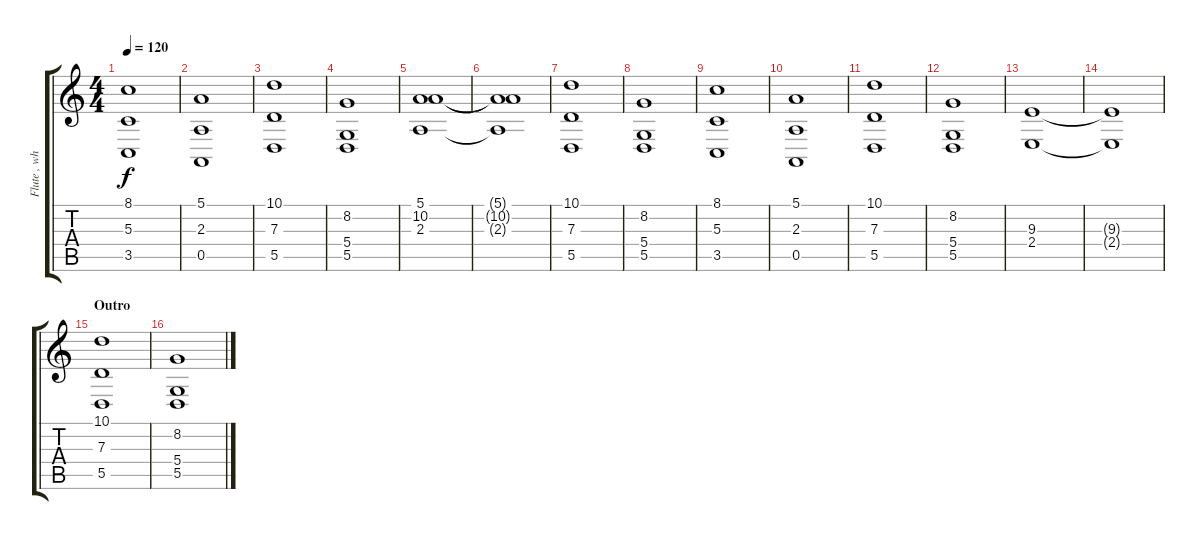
\track ("Flute , whistle , whatever" "Flute , wh") {instrument whistle}
\staff {score tabs}
\tuning (E4 B3 G3 D3 A2 E2) {hide}
\ts (4 4)
\tempo 120
\clef g2
\ks c
(8.1 5.3 3.5).1{dy f} |
(5.1 2.3 0.5).1 |
(10.1 7.3 5.5).1 |
(8.2 5.4 5.5).1 |
(5.1 10.2 2.3).1 |
(5.1{t} 10.2{t} 2.3{t}).1 |
(10.1 7.3 5.5).1 |
(8.2 5.4 5.5).1 |
(8.1 5.3 3.5).1 |
(5.1 2.3 0.5).1 |
(10.1 7.3 5.5).1 |
(8.2 5.4 5.5).1 |
(9.3 2.4).1 |
(9.3{t} 2.4{t}).1 |
\section ("" "Outro")
(10.1 7.3 5.5).1 |
(8.2 5.4 5.5).1
